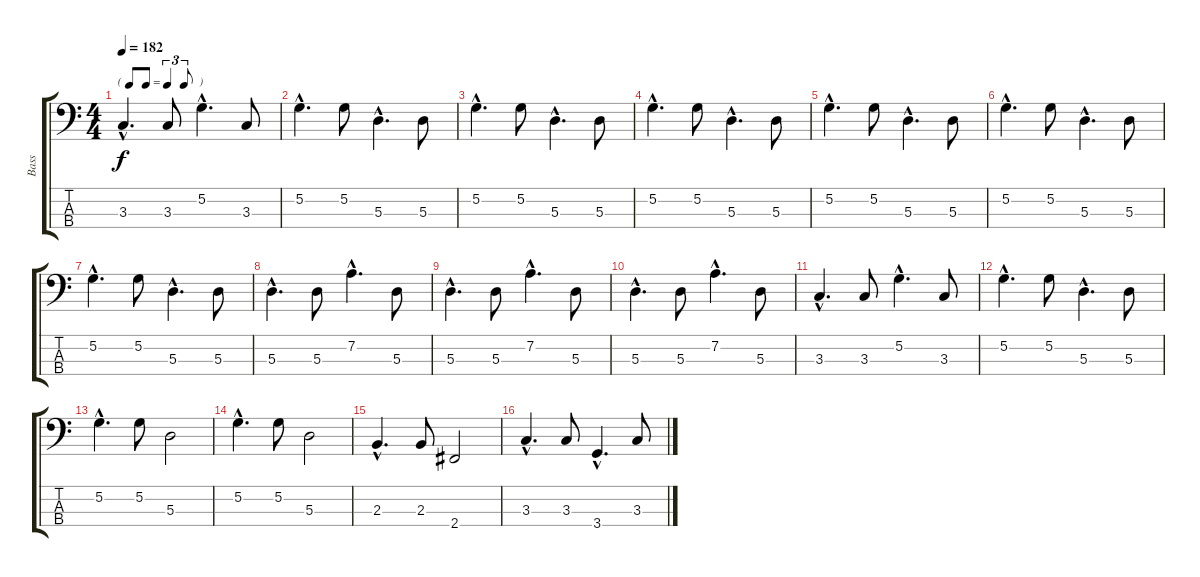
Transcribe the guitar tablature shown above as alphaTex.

\track ("Bass" "Bass") {instrument electricbassfinger}
\staff {score tabs}
\tuning (G2 D2 A1 E1) {hide}
\ts (4 4)
\tf triplet8th
\tempo 182
\clef f4
\ks c
3.3{hac}.4{d dy f} 3.3.8 5.2{hac}.4{d} 3.3.8 |
5.2{hac}.4{d} 5.2.8 5.3{hac}.4{d} 5.3.8 |
5.2{hac}.4{d} 5.2.8 5.3{hac}.4{d} 5.3.8 |
5.2{hac}.4{d} 5.2.8 5.3{hac}.4{d} 5.3.8 |
5.2{hac}.4{d} 5.2.8 5.3{hac}.4{d} 5.3.8 |
5.2{hac}.4{d} 5.2.8 5.3{hac}.4{d} 5.3.8 |
5.2{hac}.4{d} 5.2.8 5.3{hac}.4{d} 5.3.8 |
5.3{hac}.4{d} 5.3.8 7.2{hac}.4{d} 5.3.8 |
5.3{hac}.4{d} 5.3.8 7.2{hac}.4{d} 5.3.8 |
5.3{hac}.4{d} 5.3.8 7.2{hac}.4{d} 5.3.8 |
3.3{hac}.4{d} 3.3.8 5.2{hac}.4{d} 3.3.8 |
5.2{hac}.4{d} 5.2.8 5.3{hac}.4{d} 5.3.8 |
5.2{hac}.4{d} 5.2.8 5.3.2 |
5.2{hac}.4{d} 5.2.8 5.3.2 |
2.3{hac}.4{d} 2.3.8 2.4.2 |
3.3{hac}.4{d} 3.3.8 3.4{hac}.4{d} 3.3.8
